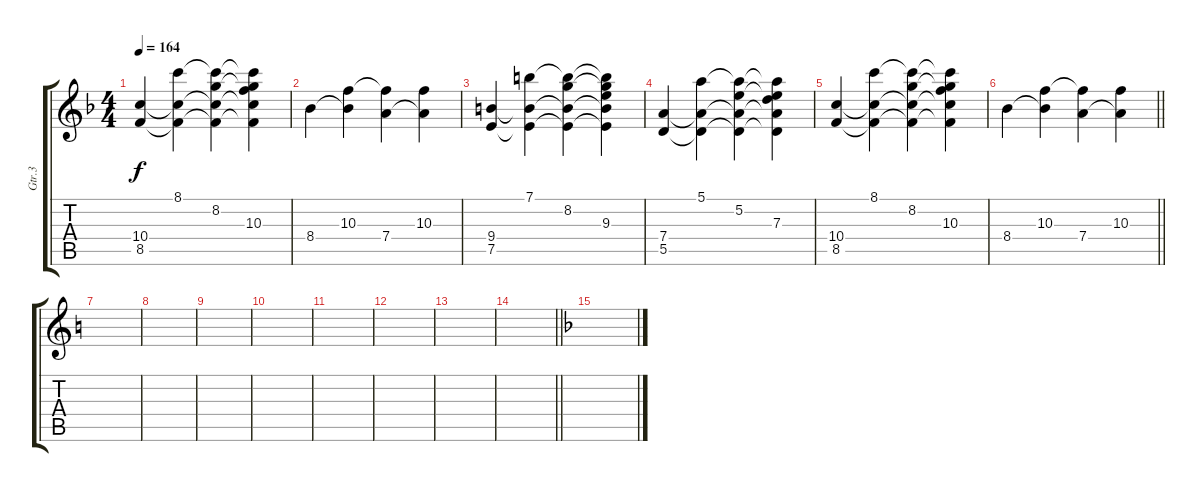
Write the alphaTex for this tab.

\track ("Gtr.3" "Gtr.3") {instrument electricguitarclean}
\staff {score tabs}
\tuning (E4 B3 G3 D3 A2 E2) {hide}
\ts (4 4)
\tempo 164
\clef g2
\ks f
(10.4 8.5).4{dy f} (8.1 10.4{t} 8.5{t}).4 (8.1{t} 8.2 10.4{t} 8.5{t}).4 (8.1{t} 8.2{t} 10.3 10.4{t} 8.5{t}).4 |
8.4.4 (10.3 8.4{t}).4 (10.3{t} 7.4).4 (10.3 7.4{t}).4 |
(9.4 7.5).4 (7.1 9.4{t} 7.5{t}).4 (7.1{t} 8.2 9.4{t} 7.5{t}).4 (7.1{t} 8.2{t} 9.3 9.4{t} 7.5{t}).4 |
(7.4 5.5).4 (5.1 7.4{t} 5.5{t}).4 (5.1{t} 5.2 7.4{t} 5.5{t}).4 (5.1{t} 5.2{t} 7.3 7.4{t} 5.5{t}).4 |
(10.4 8.5).4 (8.1 10.4{t} 8.5{t}).4 (8.1{t} 8.2 10.4{t} 8.5{t}).4 (8.1{t} 8.2{t} 10.3 10.4{t} 8.5{t}).4 |
\barLineRight lightlight
8.4.4 (10.3 8.4{t}).4 (10.3{t} 7.4).4 (10.3 7.4{t}).4 |
\ks c
|
|
|
|
|
|
|
\barLineRight lightlight
|
\ks f
